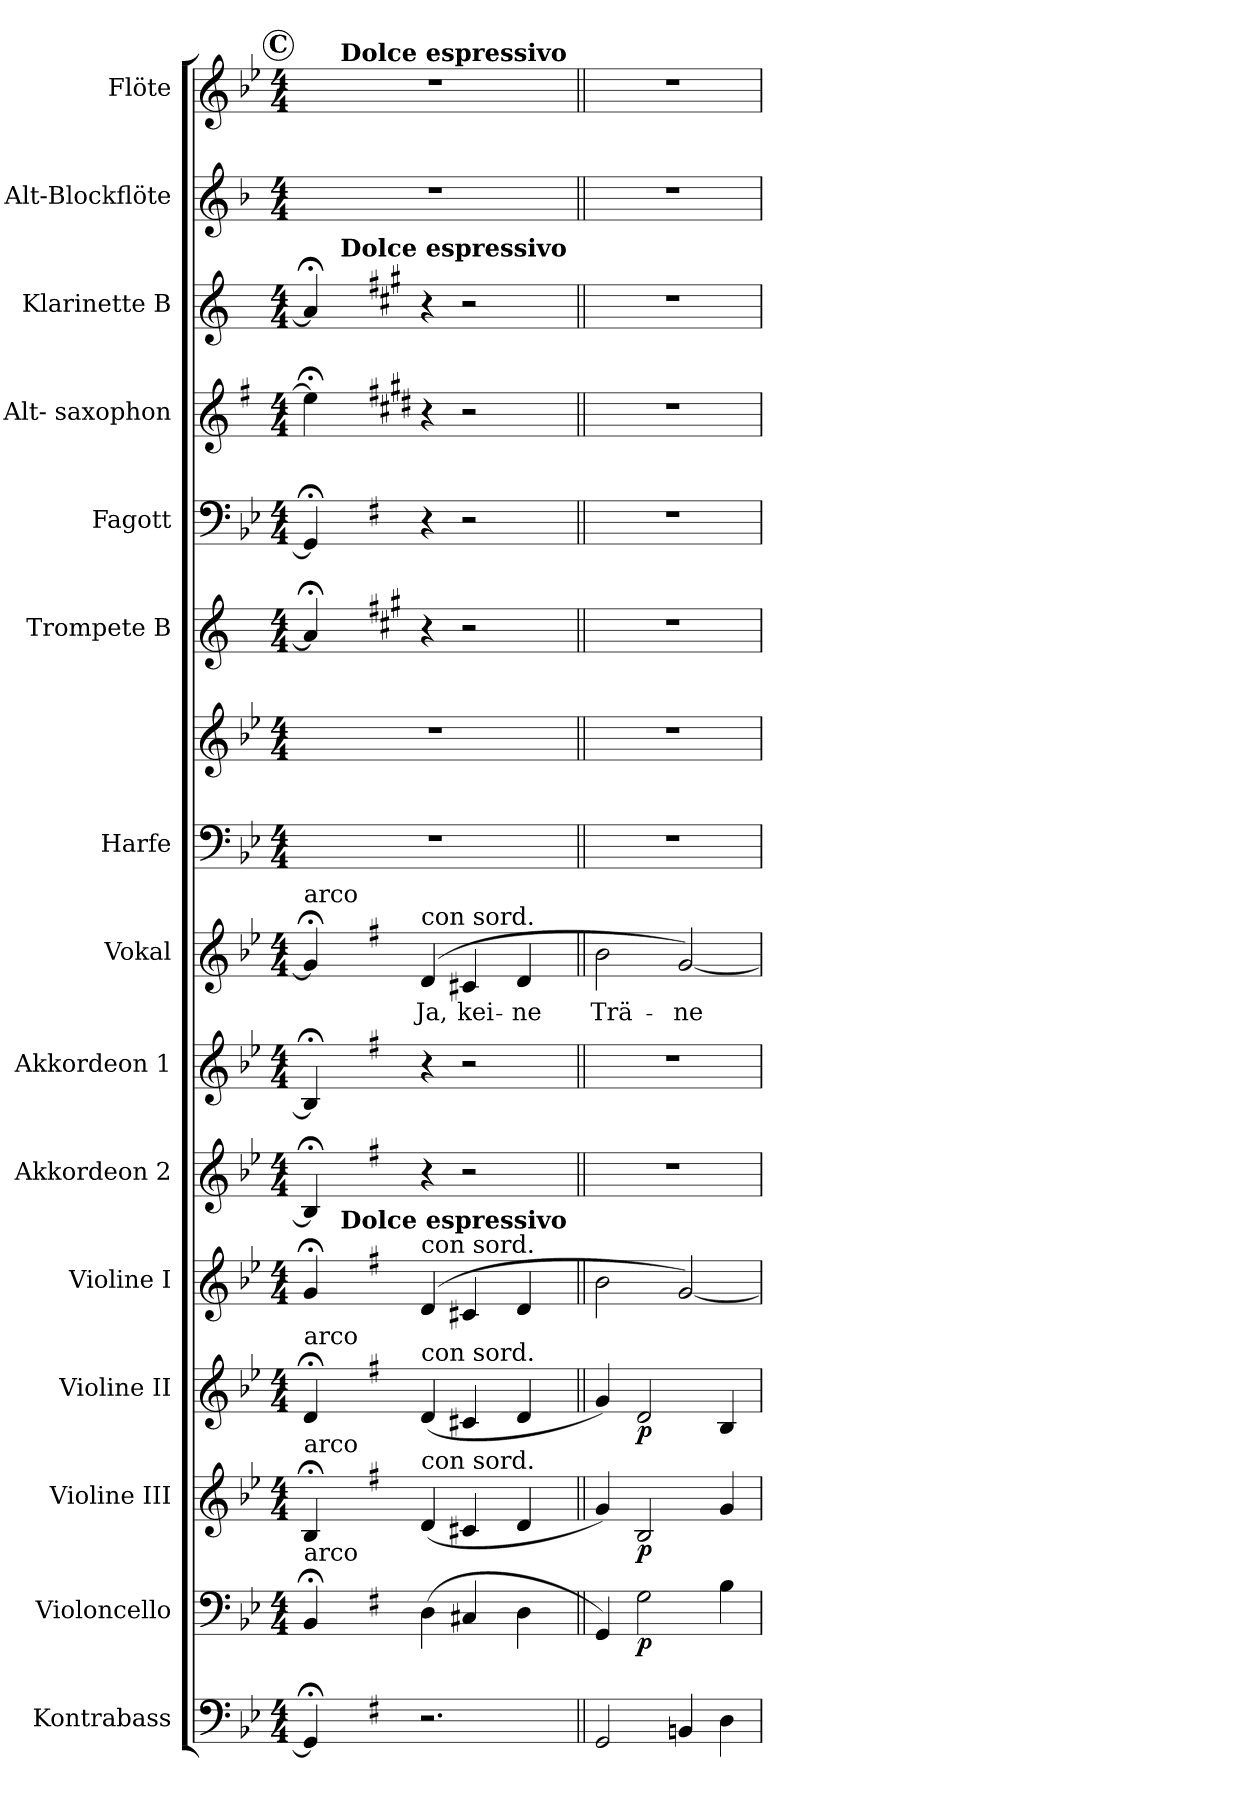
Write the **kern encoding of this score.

**kern	**kern	**dynam	**kern	**dynam	**kern	**dynam	**kern	**kern	**kern	**kern	**text	**kern	**kern	**kern	**kern	**kern	**kern	**kern	**kern
*part15	*part14	*part14	*part13	*part13	*part12	*part12	*part11	*part10	*part9	*part8	*part8	*part7	*part7	*part6	*part5	*part4	*part3	*part2	*part1
*staff16	*staff15	*staff15	*staff14	*staff14	*staff13	*staff13	*staff12	*staff11	*staff10	*staff9	*staff9	*staff8	*staff7	*staff6	*staff5	*staff4	*staff3	*staff2	*staff1
*I"Kontrabass	*I"Violoncello	*	*I"Violine III	*	*I"Violine II	*	*I"Violine I	*I"Akkordeon 2	*I"Akkordeon 1	*I"Vokal	*	*I"Harfe	*	*I"Trompete B	*I"Fagott	*I"Alt- saxophon	*I"Klarinette B	*I"Alt-Blockflöte	*I"Flöte
*I'Kb.	*I'Vc.	*	*I'Vln. III	*	*I'Vln. II	*	*I'Vln. I	*I'Akk.	*I'Akk.	*I'Vokal	*	*I'Hf.	*	*I'Tpt.	*I'Fgt.	*I'ASax.	*I'Kl.	*	*I'Fl.
*clefF4	*clefF4	*	*clefG2	*	*clefG2	*	*clefG2	*clefG2	*clefG2	*clefG2	*	*clefF4	*clefG2	*clefG2	*clefF4	*clefG2	*clefG2	*clefG2	*clefG2
*ITrd7c12	*	*	*	*	*	*	*	*	*	*	*	*	*	*ITrd1c2	*	*ITrd5c9	*ITrd1c2	*ITrd-3c-5	*
*k[b-e-]	*k[b-e-]	*	*k[b-e-]	*	*k[b-e-]	*	*k[b-e-]	*k[b-e-]	*k[b-e-]	*k[b-e-]	*	*k[b-e-]	*k[b-e-]	*k[b-e-]	*k[b-e-]	*k[b-e-]	*k[b-e-]	*k[b-e-]	*k[b-e-]
*g:	*g:	*	*g:	*	*g:	*	*g:	*g:	*g:	*g:	*	*g:	*g:	*g:	*g:	*g:	*g:	*g:	*g:
*M4/4	*M4/4	*	*M4/4	*	*M4/4	*	*M4/4	*M4/4	*M4/4	*M4/4	*	*M4/4	*M4/4	*M4/4	*M4/4	*M4/4	*M4/4	*M4/4	*M4/4
!!LO:REH:place=s1:B:color=#000000:enc=circle:fs=12.7736:t=C
=36	=36	=36	=36	=36	=36	=36	=36	=36	=36	=36	=36	=36	=36	=36	=36	=36	=36	=36	=36
!	!	!	!	!	!	!	!	!	!	!LO:TX:a:t=arco	!	!	!	!	!	!	!	!	!
!	!	!	!	!	!	!	!LO:TX:a:t=arco	!	!	!	!	!	!	!	!	!	!	!	!
!	!	!	!	!	!LO:TX:a:t=arco	!	!	!	!	!	!	!	!	!	!	!	!	!	!
!	!	!	!LO:TX:a:t=arco	!	!	!	!	!	!	!	!	!	!	!	!	!	!	!	!
!	!LO:TX:a:t=arco	!	!	!	!	!	!	!	!	!	!	!	!	!	!	!	!	!	!
*	*	*	*	*	*	*	*^	*	*	*	*	*	*	*	*	*	*^	*	*^
4GGG;i/]	4BB-;i/	.	4B-;i/	.	4d;i/	.	4g;i/	16ryy	4B-;i/]	4B-;i/]	4g;i/]	.	1r	1r	4g;i/]	4GG;i/]	4g;i\]	4g;i/]	16ryy	1r	1r	16ryy
.	.	.	.	.	.	.	.	32ryy	.	.	.	.	.	.	.	.	.	.	32ryy	.	.	32ryy
.	.	.	.	.	.	.	.	128...ryy	.	.	.	.	.	.	.	.	.	.	128...ryy	.	.	128...ryy
!	!	!	!	!	!	!	!	!	!	!	!	!	!	!	!	!	!	!	!	!	!	!LO:TX:a:B:t=Dolce espressivo
!	!	!	!	!	!	!	!	!	!	!	!	!	!	!	!	!	!	!	!LO:TX:a:B:t=Dolce espressivo	!	!	!
!	!	!	!	!	!	!	!	!LO:TX:a:B:t=Dolce espressivo	!	!	!	!	!	!	!	!	!	!	!	!	!	!
.	.	.	.	.	.	.	.	2ryy	.	.	.	.	.	.	.	.	.	.	2ryy	.	.	2ryy
*k[f#]	*k[f#]	*	*k[f#]	*	*k[f#]	*	*k[f#]	*	*k[f#]	*k[f#]	*k[f#]	*	*k[f#]	*k[f#]	*k[f#]	*k[f#]	*k[f#]	*k[f#]	*	*k[f#]	*k[f#]	*
*G:	*G:	*	*G:	*	*G:	*	*G:	*	*G:	*G:	*G:	*	*G:	*G:	*G:	*G:	*G:	*G:	*	*G:	*G:	*
!	!	!	!	!	!	!	!	!	!	!	!LO:TX:a:t=con sord.	!	!	!	!	!	!	!	!	!	!	!
!	!	!	!	!	!	!	!LO:TX:a:t=con sord.	!	!	!	!	!	!	!	!	!	!	!	!	!	!	!
!	!	!	!	!	!LO:TX:a:t=con sord.	!	!	!	!	!	!	!	!	!	!	!	!	!	!	!	!	!
!	!	!	!LO:TX:a:t=con sord.	!	!	!	!	!	!	!	!	!	!	!	!	!	!	!	!	!	!	!
!	!	!	!	!	!	!	!	!	!	!	!	!LO:LY:b:color=#000000	!	!	!	!	!	!	!	!	!	!
2.r	(4Di\	.	(4di/	.	(4di/	.	(4di/	.	4r	4r	(4di/	Ja,	.	.	4r	4r	4r	4r	.	.	.	.
!	!	!	!	!	!	!	!	!	!	!	!	!LO:LY:b:color=#000000	!	!	!	!	!	!	!	!	!	!
.	4C#Xi/	.	4c#Xi/	.	4c#Xi/	.	4c#Xi/	.	2r	2r	4c#Xi/	kei-	.	.	2r	2r	2r	2r	.	.	.	.
.	.	.	.	.	.	.	.	4ryy	.	.	.	.	.	.	.	.	.	.	4ryy	.	.	4ryy
!	!	!	!	!	!	!	!	!	!	!	!	!LO:LY:b:color=#000000	!	!	!	!	!	!	!	!	!	!
.	4Di\	.	4di/	.	4di/	.	4di/	.	.	.	4di/	-ne	.	.	.	.	.	.	.	.	.	.
.	.	.	.	.	.	.	.	8ryy	.	.	.	.	.	.	.	.	.	.	8ryy	.	.	8ryy
.	.	.	.	.	.	.	.	64ryy	.	.	.	.	.	.	.	.	.	.	64ryy	.	.	64ryy
.	.	.	.	.	.	.	.	1024ryy	.	.	.	.	.	.	.	.	.	.	1024ryy	.	.	1024ryy
*	*	*	*	*	*	*	*v	*v	*	*	*	*	*	*	*	*	*	*v	*v	*	*v	*v
=37||	=37||	=37||	=37||	=37||	=37||	=37||	=37||	=37||	=37||	=37||	=37||	=37||	=37||	=37||	=37||	=37||	=37||	=37||	=37||
*	*	*	*	*	*	*	*^	*	*	*	*	*	*	*	*	*	*^	*	*^
!	!	!	!	!	!	!	!	!	!	!	!	!LO:LY:b:color=#000000	!	!	!	!	!	!	!	!	!	!
*	*	*	*	*	*	*	*v	*v	*	*	*	*	*	*	*	*	*	*v	*v	*	*v	*v
2GGGi/	4GGi/)	.	4gi/)	.	4gi/)	.	2bi\	1r	1r	2bi\	Trä-	1r	1r	1r	1r	1r	1r	1r	1r
.	2Gi\	p	2Bi/	p	2di/	p	.	.	.	.	.	.	.	.	.	.	.	.	.
!	!	!	!	!	!	!	!	!	!	!	!LO:LY:b:color=#000000	!	!	!	!	!	!	!	!
4BBBni/	.	.	.	.	.	.	[<2gi/)	.	.	[<2gi/)	-ne	.	.	.	.	.	.	.	.
4DDi\	4Bi\	.	4gi/	.	4Bi/	.	.	.	.	.	.	.	.	.	.	.	.	.	.
=	=	=	=	=	=	=	=	=	=	=	=	=	=	=	=	=	=	=	=
*-	*-	*-	*-	*-	*-	*-	*-	*-	*-	*-	*-	*-	*-	*-	*-	*-	*-	*-	*-
